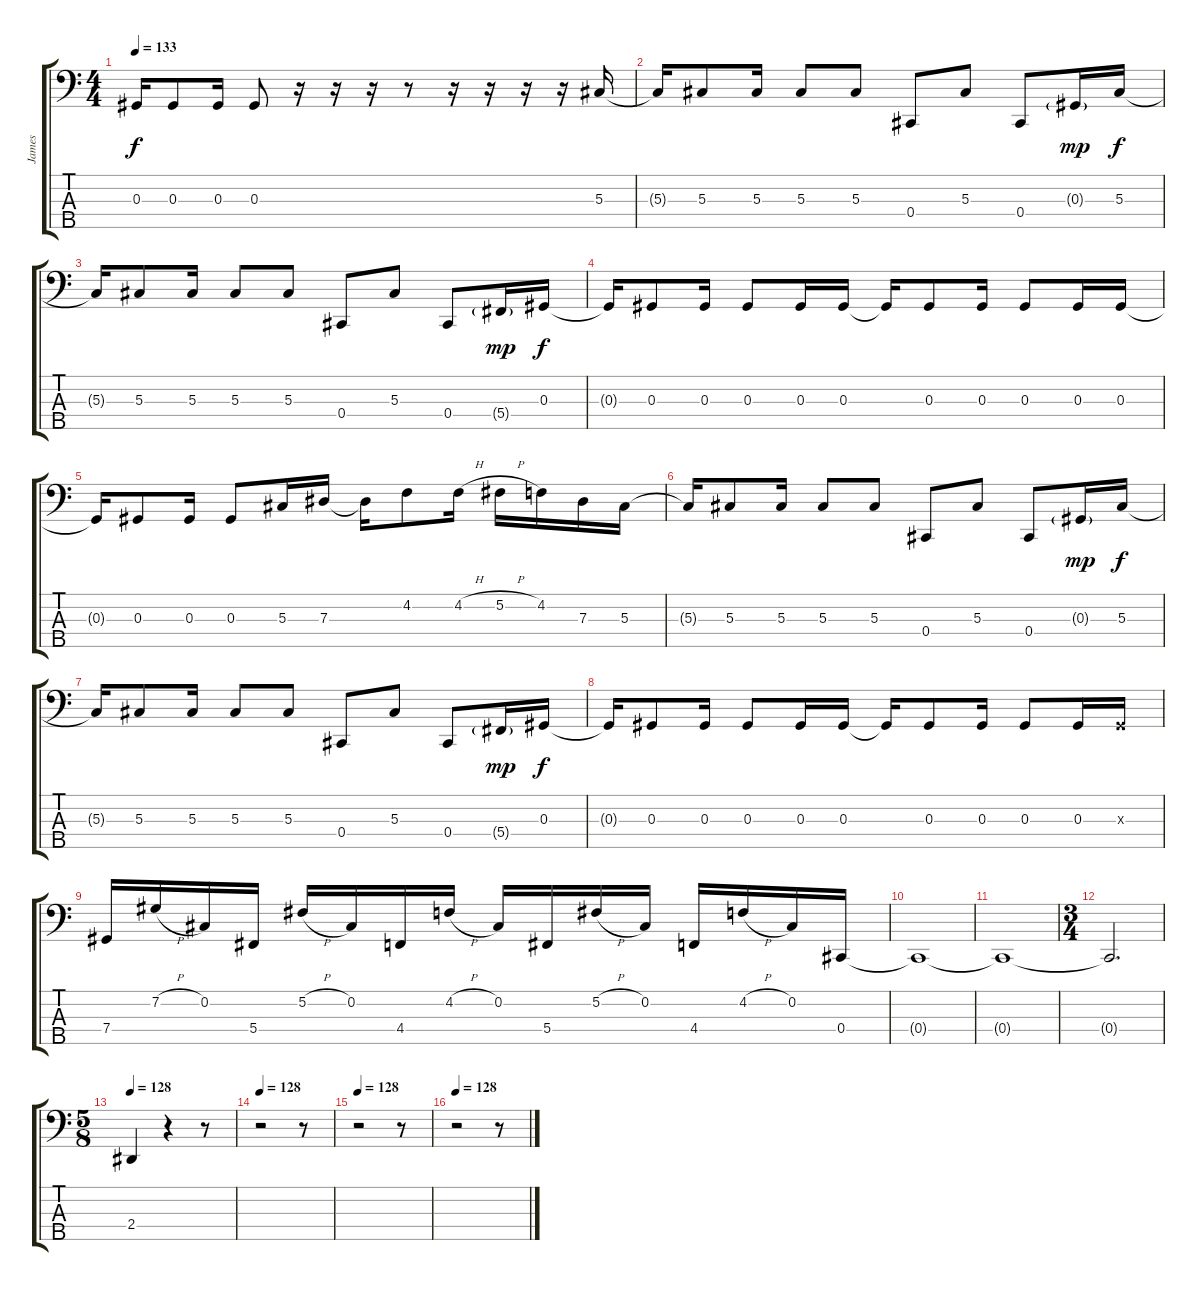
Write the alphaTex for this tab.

\track ("James" "James") {instrument slapbass1}
\staff {score tabs}
\tuning (Gb2 Db2 Ab1 Db1 Ab0) {hide}
\ts (4 4)
\tempo 133
\clef f4
\ks c
0.3{t}.16{dy f} 0.3.8 0.3.16 0.3.8 r.16 r.16 r.16 r.8 r.16 r.16 r.16 r.16 5.3.16 |
5.3{t}.16 5.3.8 5.3.16 5.3.8 5.3.8 0.4.8 5.3.8 0.4.8 0.3{g}.16{dy mp} 5.3.16{dy f} |
5.3{t}.16 5.3.8 5.3.16 5.3.8 5.3.8 0.4.8 5.3.8 0.4.8 5.4{g}.16{dy mp} 0.3.16{dy f} |
0.3{t}.16 0.3.8 0.3.16 0.3.8 0.3.16 0.3.16 0.3{t}.16 0.3.8 0.3.16 0.3.8 0.3.16 0.3.16 |
0.3{t}.16 0.3.8 0.3.16 0.3.8 5.3.16 7.3.16 7.3{t}.16 4.2.8 4.2{h}.16 5.2{h}.16 4.2.16 7.3.16 5.3.16 |
5.3{t}.16 5.3.8 5.3.16 5.3.8 5.3.8 0.4.8 5.3.8 0.4.8 0.3{g}.16{dy mp} 5.3.16{dy f} |
5.3{t}.16 5.3.8 5.3.16 5.3.8 5.3.8 0.4.8 5.3.8 0.4.8 5.4{g}.16{dy mp} 0.3.16{dy f} |
0.3{t}.16 0.3.8 0.3.16 0.3.8 0.3.16 0.3.16 0.3{t}.16 0.3.8 0.3.16 0.3.8 0.3.16 0.3{x}.16 |
7.4.16 7.2{h}.16 0.2.16 5.4.16 5.2{h}.16 0.2.16 4.4.16 4.2{h}.16 0.2.16 5.4.16 5.2{h}.16 0.2.16 4.4.16 4.2{h}.16 0.2.16 0.4.16 |
0.4{t}.1 |
0.4{t}.1 |
\ts (3 4)
0.4{t}.2{d} |
\ts (5 8)
\tempo 128
2.4.4 r.4 r.8 |
\tempo 128
r.2 r.8 |
\tempo 128
r.2 r.8 |
\tempo 128
r.2 r.8
